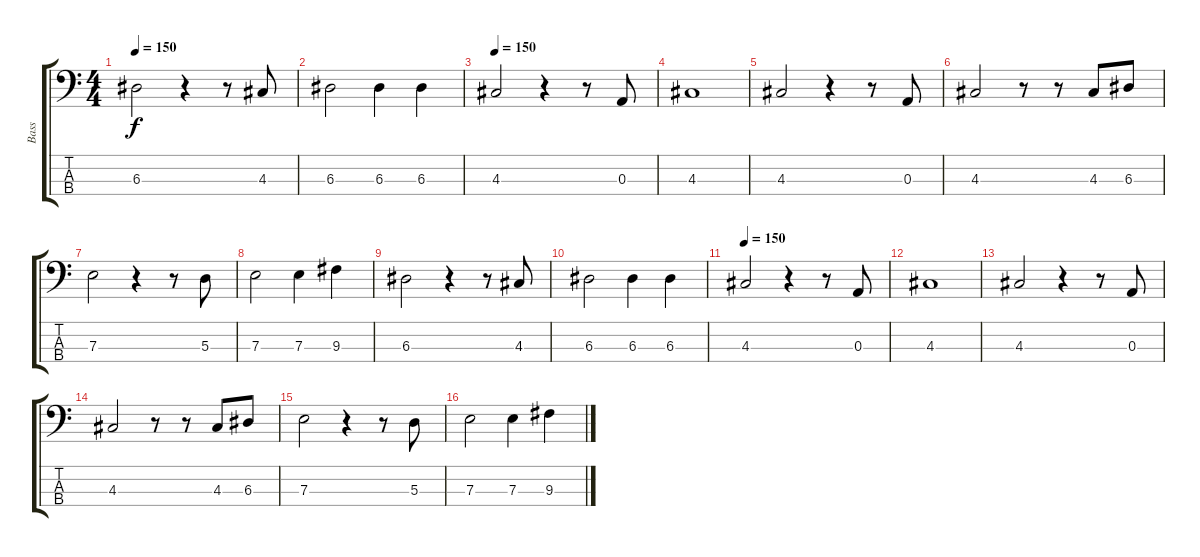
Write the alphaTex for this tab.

\track ("Bass" "Bass") {instrument electricbassfinger}
\staff {score tabs}
\tuning (G2 D2 A1 D1) {hide}
\ts (4 4)
\tempo 150
\clef f4
\ks c
6.3.2{dy f} r.4 r.8 4.3.8 |
6.3.2 6.3.4 6.3.4 |
\tempo 150
4.3.2 r.4 r.8 0.3.8 |
4.3.1 |
4.3.2 r.4 r.8 0.3.8 |
4.3.2 r.8 r.8 4.3.8 6.3.8 |
7.3.2 r.4 r.8 5.3.8 |
7.3.2 7.3.4 9.3.4 |
6.3.2 r.4 r.8 4.3.8 |
6.3.2 6.3.4 6.3.4 |
\tempo 150
4.3.2 r.4 r.8 0.3.8 |
4.3.1 |
4.3.2 r.4 r.8 0.3.8 |
4.3.2 r.8 r.8 4.3.8 6.3.8 |
7.3.2 r.4 r.8 5.3.8 |
7.3.2 7.3.4 9.3.4
